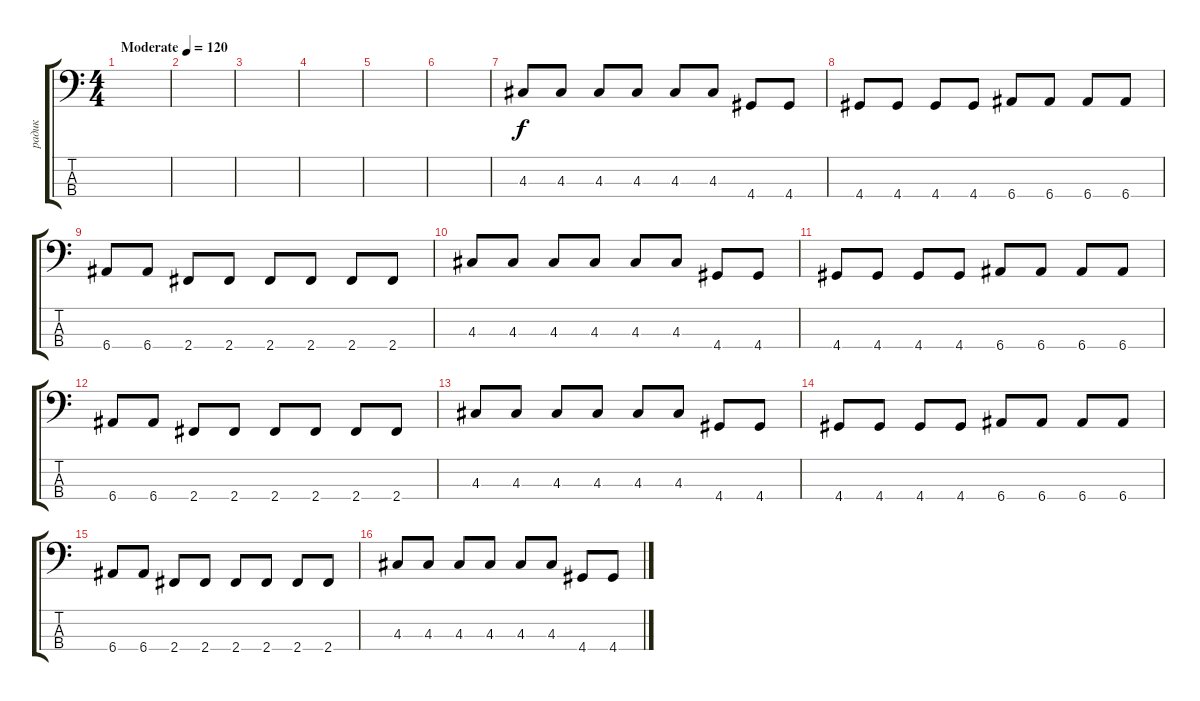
\track ("радик" "радик") {instrument electricbassfinger}
\staff {score tabs}
\tuning (G2 D2 A1 E1) {hide}
\ts (4 4)
\tempo (120 "Moderate")
\clef f4
\ks c
|
|
|
|
|
|
4.3.8 4.3.8 4.3.8 4.3.8 4.3.8 4.3.8 4.4.8 4.4.8 |
4.4.8 4.4.8 4.4.8 4.4.8 6.4.8 6.4.8 6.4.8 6.4.8 |
6.4.8 6.4.8 2.4.8 2.4.8 2.4.8 2.4.8 2.4.8 2.4.8 |
4.3.8 4.3.8 4.3.8 4.3.8 4.3.8 4.3.8 4.4.8 4.4.8 |
4.4.8 4.4.8 4.4.8 4.4.8 6.4.8 6.4.8 6.4.8 6.4.8 |
6.4.8 6.4.8 2.4.8 2.4.8 2.4.8 2.4.8 2.4.8 2.4.8 |
4.3.8 4.3.8 4.3.8 4.3.8 4.3.8 4.3.8 4.4.8 4.4.8 |
4.4.8 4.4.8 4.4.8 4.4.8 6.4.8 6.4.8 6.4.8 6.4.8 |
6.4.8 6.4.8 2.4.8 2.4.8 2.4.8 2.4.8 2.4.8 2.4.8 |
4.3.8 4.3.8 4.3.8 4.3.8 4.3.8 4.3.8 4.4.8 4.4.8
